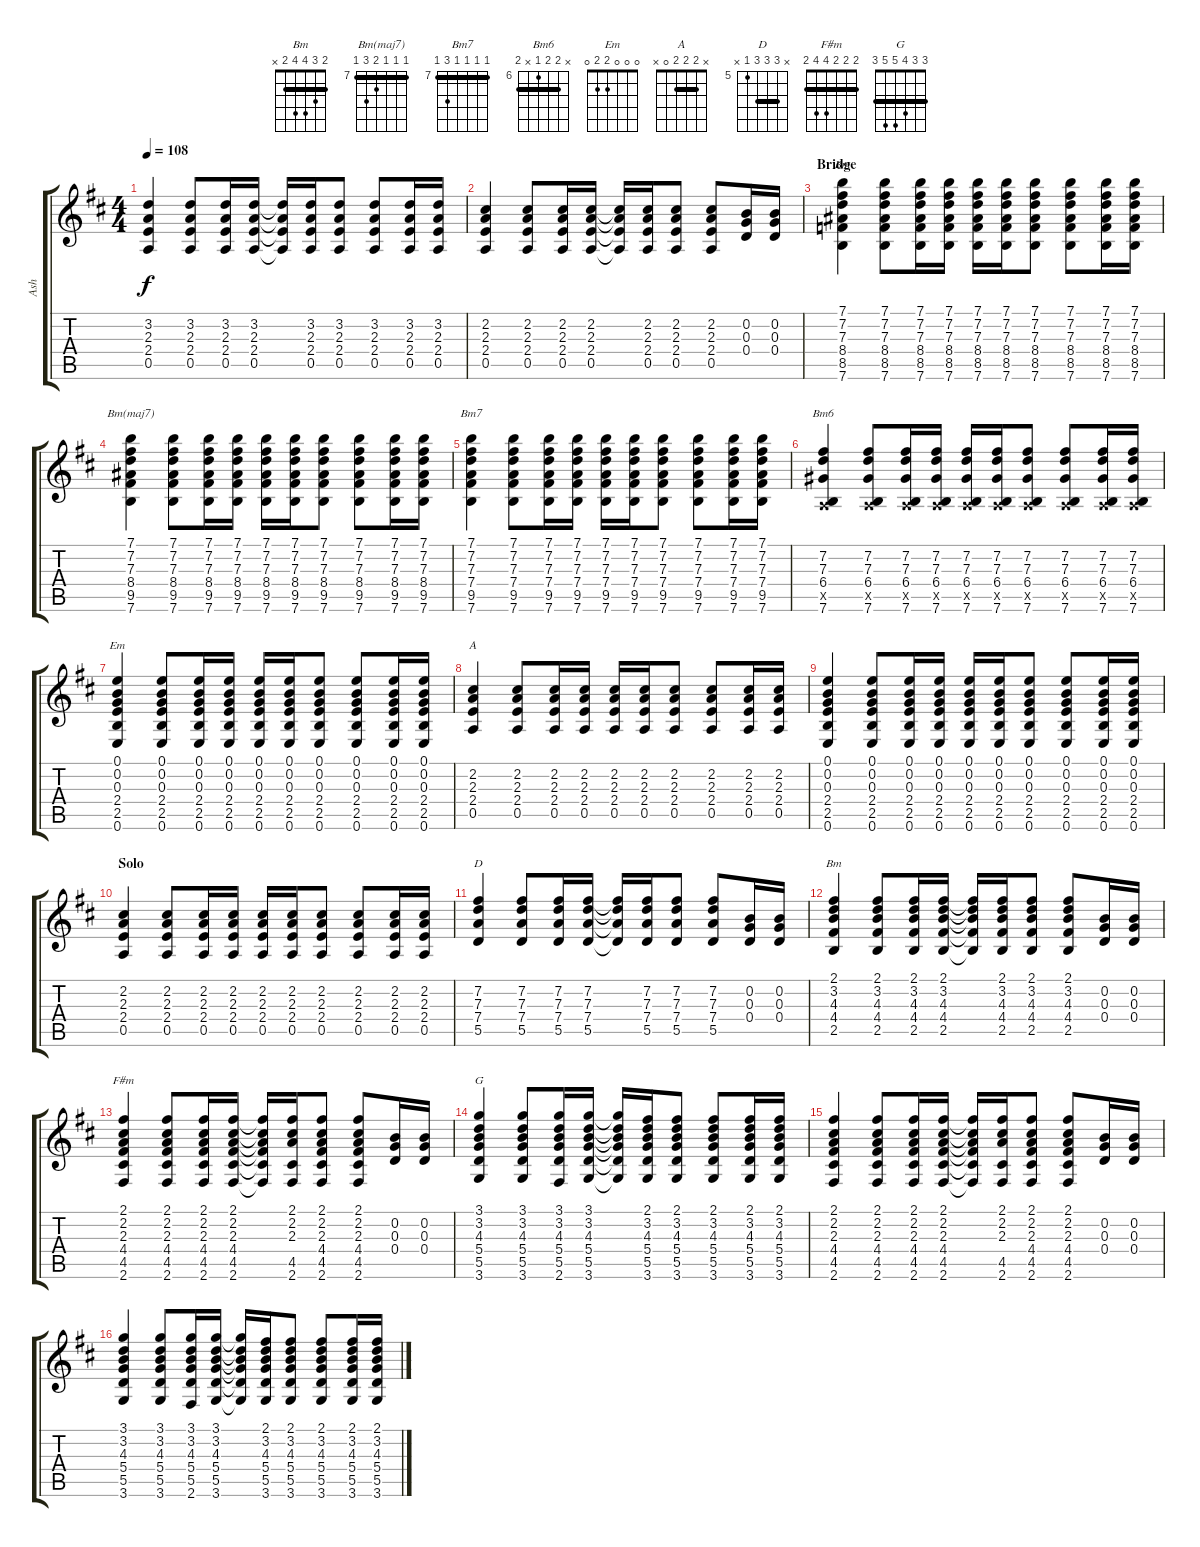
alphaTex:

\track ("Ash" "Ash") {instrument electricguitarclean}
\staff {score tabs}
\tuning (E4 B3 G3 D3 A2 E2) {hide}
\chord ("Bm" 7 7 7 8 8 7) {firstfret 7 barre 7}
\chord ("Bm(maj7)" 7 7 7 8 9 7) {firstfret 7 barre 7}
\chord ("Bm7" 7 7 7 7 9 7) {firstfret 7 barre 7}
\chord ("Bm6" x 7 7 6 x 7) {firstfret 6 barre 7}
\chord ("Em" 0 0 0 2 2 0)
\chord ("A" x 2 2 2 0 x) {barre 2}
\chord ("D" x 7 7 7 5 x) {firstfret 5 barre 7}
\chord ("Bm" 2 3 4 4 2 x) {barre 2}
\chord ("F#m" 2 2 2 4 4 2) {barre 2}
\chord ("G" 3 3 4 5 5 3) {barre 3}
\ts (4 4)
\tempo 108
\clef g2
\ks d
(3.2 2.3 2.4 0.5).4{dy f} (3.2 2.3 2.4 0.5).8 (3.2 2.3 2.4 0.5).16 (3.2 2.3 2.4 0.5).16 (3.2{t} 2.3{t} 2.4{t} 0.5{t}).16 (3.2 2.3 2.4 0.5).16 (3.2 2.3 2.4 0.5).8 (3.2 2.3 2.4 0.5).8 (3.2 2.3 2.4 0.5).16 (3.2 2.3 2.4 0.5).16 |
(2.2 2.3 2.4 0.5).4 (2.2 2.3 2.4 0.5).8 (2.2 2.3 2.4 0.5).16 (2.2 2.3 2.4 0.5).16 (2.2{t} 2.3{t} 2.4{t} 0.5{t}).16 (2.2 2.3 2.4 0.5).16 (2.2 2.3 2.4 0.5).8 (2.2 2.3 2.4 0.5).8 (0.2 0.3 0.4).16 (0.2 0.3 0.4).16 |
\section ("" "Bridge")
(7.1 7.2 7.3 8.4 8.5 7.6).4{ch "Bm" volume 8 instrument electricguitarclean} (7.1 7.2 7.3 8.4 8.5 7.6).8 (7.1 7.2 7.3 8.4 8.5 7.6).16 (7.1 7.2 7.3 8.4 8.5 7.6).16 (7.1 7.2 7.3 8.4 8.5 7.6).16 (7.1 7.2 7.3 8.4 8.5 7.6).16 (7.1 7.2 7.3 8.4 8.5 7.6).8 (7.1 7.2 7.3 8.4 8.5 7.6).8 (7.1 7.2 7.3 8.4 8.5 7.6).16 (7.1 7.2 7.3 8.4 8.5 7.6).16 |
(7.1 7.2 7.3 8.4 9.5 7.6).4{ch "Bm(maj7)"} (7.1 7.2 7.3 8.4 9.5 7.6).8 (7.1 7.2 7.3 8.4 9.5 7.6).16 (7.1 7.2 7.3 8.4 9.5 7.6).16 (7.1 7.2 7.3 8.4 9.5 7.6).16 (7.1 7.2 7.3 8.4 9.5 7.6).16 (7.1 7.2 7.3 8.4 9.5 7.6).8 (7.1 7.2 7.3 8.4 9.5 7.6).8 (7.1 7.2 7.3 8.4 9.5 7.6).16 (7.1 7.2 7.3 8.4 9.5 7.6).16 |
(7.1 7.2 7.3 7.4 9.5 7.6).4{ch "Bm7"} (7.1 7.2 7.3 7.4 9.5 7.6).8 (7.1 7.2 7.3 7.4 9.5 7.6).16 (7.1 7.2 7.3 7.4 9.5 7.6).16 (7.1 7.2 7.3 7.4 9.5 7.6).16 (7.1 7.2 7.3 7.4 9.5 7.6).16 (7.1 7.2 7.3 7.4 9.5 7.6).8 (7.1 7.2 7.3 7.4 9.5 7.6).8 (7.1 7.2 7.3 7.4 9.5 7.6).16 (7.1 7.2 7.3 7.4 9.5 7.6).16 |
(7.2 7.3 6.4 0.5{x} 7.6).4{ch "Bm6"} (7.2 7.3 6.4 0.5{x} 7.6).8 (7.2 7.3 6.4 0.5{x} 7.6).16 (7.2 7.3 6.4 0.5{x} 7.6).16 (7.2 7.3 6.4 0.5{x} 7.6).16 (7.2 7.3 6.4 0.5{x} 7.6).16 (7.2 7.3 6.4 0.5{x} 7.6).8 (7.2 7.3 6.4 0.5{x} 7.6).8 (7.2 7.3 6.4 0.5{x} 7.6).16 (7.2 7.3 6.4 0.5{x} 7.6).16 |
(0.1 0.2 0.3 2.4 2.5 0.6).4{ch "Em"} (0.1 0.2 0.3 2.4 2.5 0.6).8 (0.1 0.2 0.3 2.4 2.5 0.6).16 (0.1 0.2 0.3 2.4 2.5 0.6).16 (0.1 0.2 0.3 2.4 2.5 0.6).16 (0.1 0.2 0.3 2.4 2.5 0.6).16 (0.1 0.2 0.3 2.4 2.5 0.6).8 (0.1 0.2 0.3 2.4 2.5 0.6).8 (0.1 0.2 0.3 2.4 2.5 0.6).16 (0.1 0.2 0.3 2.4 2.5 0.6).16 |
(2.2 2.3 2.4 0.5).4{ch "A"} (2.2 2.3 2.4 0.5).8 (2.2 2.3 2.4 0.5).16 (2.2 2.3 2.4 0.5).16 (2.2 2.3 2.4 0.5).16 (2.2 2.3 2.4 0.5).16 (2.2 2.3 2.4 0.5).8 (2.2 2.3 2.4 0.5).8 (2.2 2.3 2.4 0.5).16 (2.2 2.3 2.4 0.5).16 |
(0.1 0.2 0.3 2.4 2.5 0.6).4 (0.1 0.2 0.3 2.4 2.5 0.6).8 (0.1 0.2 0.3 2.4 2.5 0.6).16 (0.1 0.2 0.3 2.4 2.5 0.6).16 (0.1 0.2 0.3 2.4 2.5 0.6).16 (0.1 0.2 0.3 2.4 2.5 0.6).16 (0.1 0.2 0.3 2.4 2.5 0.6).8 (0.1 0.2 0.3 2.4 2.5 0.6).8 (0.1 0.2 0.3 2.4 2.5 0.6).16 (0.1 0.2 0.3 2.4 2.5 0.6).16 |
\section ("" "Solo")
(2.2 2.3 2.4 0.5).4 (2.2 2.3 2.4 0.5).8 (2.2 2.3 2.4 0.5).16 (2.2 2.3 2.4 0.5).16 (2.2 2.3 2.4 0.5).16 (2.2 2.3 2.4 0.5).16 (2.2 2.3 2.4 0.5).8 (2.2 2.3 2.4 0.5).8 (2.2 2.3 2.4 0.5).16 (2.2 2.3 2.4 0.5).16 |
(7.2 7.3 7.4 5.5).4{ch "D" volume 7 instrument distortionguitar} (7.2 7.3 7.4 5.5).8 (7.2 7.3 7.4 5.5).16 (7.2 7.3 7.4 5.5).16 (7.2{t} 7.3{t} 7.4{t} 5.5{t}).16 (7.2 7.3 7.4 5.5).16 (7.2 7.3 7.4 5.5).8 (7.2 7.3 7.4 5.5).8 (0.2 0.3 0.4).16 (0.2 0.3 0.4).16 |
(2.1 3.2 4.3 4.4 2.5).4{ch "Bm"} (2.1 3.2 4.3 4.4 2.5).8 (2.1 3.2 4.3 4.4 2.5).16 (2.1 3.2 4.3 4.4 2.5).16 (2.1{t} 3.2{t} 4.3{t} 4.4{t} 2.5{t}).16 (2.1 3.2 4.3 4.4 2.5).16 (2.1 3.2 4.3 4.4 2.5).8 (2.1 3.2 4.3 4.4 2.5).8 (0.2 0.3 0.4).16 (0.2 0.3 0.4).16 |
(2.1 2.2 2.3 4.4 4.5 2.6).4{ch "F#m"} (2.1 2.2 2.3 4.4 4.5 2.6).8 (2.1 2.2 2.3 4.4 4.5 2.6).16 (2.1 2.2 2.3 4.4 4.5 2.6).16 (2.1{t} 2.2{t} 2.3{t} 4.4{t} 4.5{t} 2.6{t}).16 (2.1 2.2 2.3 4.5 2.6).16 (2.1 2.2 2.3 4.4 4.5 2.6).8 (2.1 2.2 2.3 4.4 4.5 2.6).8 (0.2 0.3 0.4).16 (0.2 0.3 0.4).16 |
(3.1 3.2 4.3 5.4 5.5 3.6).4{ch "G"} (3.1 3.2 4.3 5.4 5.5 3.6).8 (3.1 3.2 4.3 5.4 5.5 2.6).16 (3.1 3.2 4.3 5.4 5.5 3.6).16 (3.1{t} 3.2{t} 4.3{t} 5.4{t} 5.5{t} 3.6{t}).16 (2.1 3.2 4.3 5.4 5.5 3.6).16 (2.1 3.2 4.3 5.4 5.5 3.6).8 (2.1 3.2 4.3 5.4 5.5 3.6).8 (2.1 3.2 4.3 5.4 5.5 3.6).16 (2.1 3.2 4.3 5.4 5.5 3.6).16 |
(2.1 2.2 2.3 4.4 4.5 2.6).4 (2.1 2.2 2.3 4.4 4.5 2.6).8 (2.1 2.2 2.3 4.4 4.5 2.6).16 (2.1 2.2 2.3 4.4 4.5 2.6).16 (2.1{t} 2.2{t} 2.3{t} 4.4{t} 4.5{t} 2.6{t}).16 (2.1 2.2 2.3 4.5 2.6).16 (2.1 2.2 2.3 4.4 4.5 2.6).8 (2.1 2.2 2.3 4.4 4.5 2.6).8 (0.2 0.3 0.4).16 (0.2 0.3 0.4).16 |
(3.1 3.2 4.3 5.4 5.5 3.6).4 (3.1 3.2 4.3 5.4 5.5 3.6).8 (3.1 3.2 4.3 5.4 5.5 2.6).16 (3.1 3.2 4.3 5.4 5.5 3.6).16 (3.1{t} 3.2{t} 4.3{t} 5.4{t} 5.5{t} 3.6{t}).16 (2.1 3.2 4.3 5.4 5.5 3.6).16 (2.1 3.2 4.3 5.4 5.5 3.6).8 (2.1 3.2 4.3 5.4 5.5 3.6).8 (2.1 3.2 4.3 5.4 5.5 3.6).16 (2.1 3.2 4.3 5.4 5.5 3.6).16
